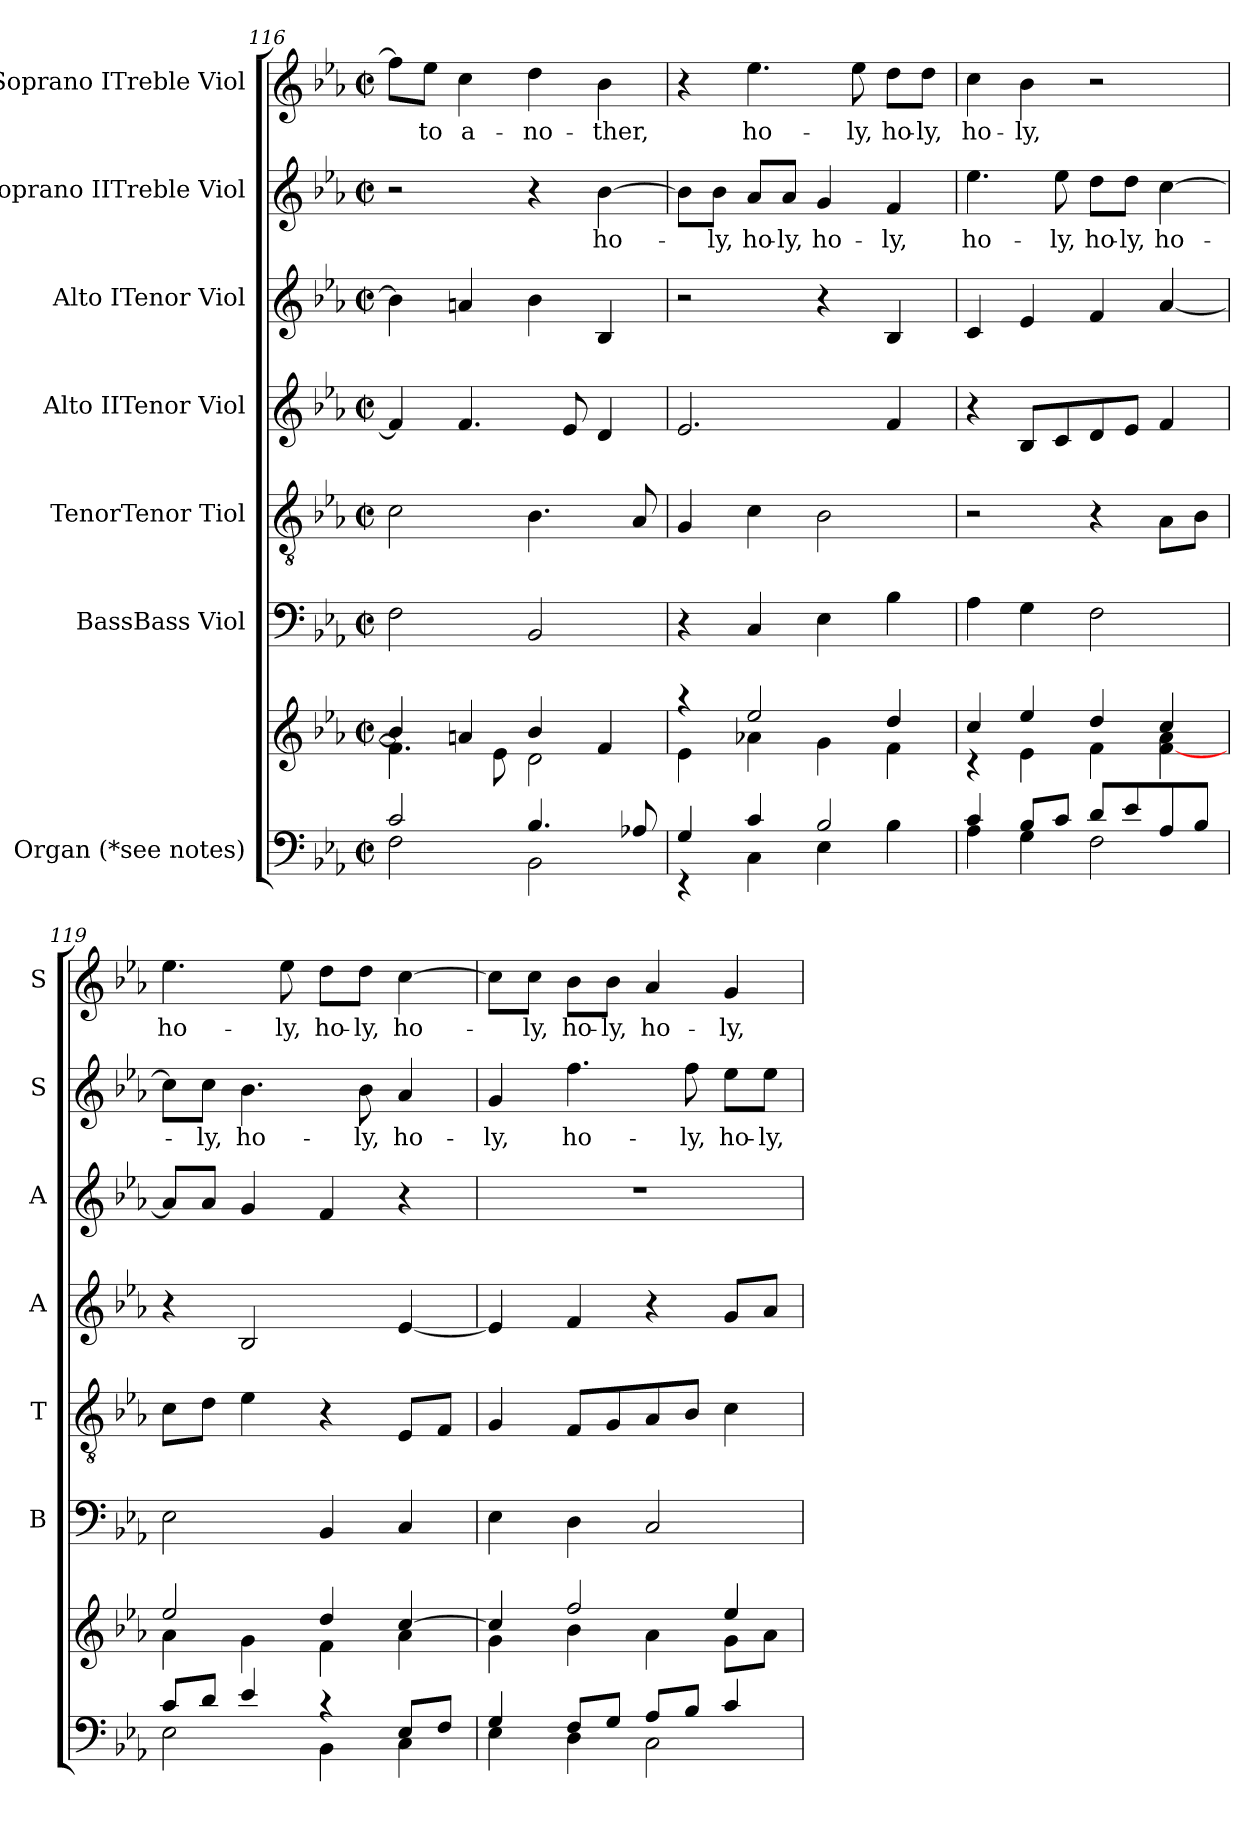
**kern	**kern	**kern	**kern	**kern	**kern	**kern	**text	**kern	**text
*part7	*part7	*part6	*part5	*part4	*part3	*part2	*part2	*part1	*part1
*staff8	*staff7	*staff6	*staff5	*staff4	*staff3	*staff2	*staff2	*staff1	*staff1
*I"Organ (*see notes)	*	*I"BassBass Viol	*I"TenorTenor Tiol	*I"Alto IITenor Viol	*I"Alto ITenor Viol	*I"Soprano IITreble Viol	*	*I"Soprano ITreble Viol	*
*	*	*I'B	*I'T	*I'A	*I'A	*I'S	*	*I'S	*
*clefF4	*clefG2	*clefF4	*clefGv2	*clefG2	*clefG2	*clefG2	*	*clefG2	*
*	*	*	*ITrd7c12	*	*	*	*	*	*
*k[b-e-a-]	*k[b-e-a-]	*k[b-e-a-]	*k[b-e-a-]	*k[b-e-a-]	*k[b-e-a-]	*k[b-e-a-]	*	*k[b-e-a-]	*
*E-:	*E-:	*E-:	*E-:	*E-:	*E-:	*E-:	*	*E-:	*
*M2/2	*M2/2	*M2/2	*M2/2	*M2/2	*M2/2	*M2/2	*	*M2/2	*
*met(c|)	*met(c|)	*met(c|)	*met(c|)	*met(c|)	*met(c|)	*met(c|)	*	*met(c|)	*
=116	=116	=116	=116	=116	=116	=116	=116	=116	=116
*^	*^	*	*	*	*	*	*	*	*
2c/	2F\	4b-/]	4.f\]	2F\	2C\	4f/]	4b-\]	2r	.	8ff\L]	.
!	!	!	!	!	!	!	!	!	!	!	!LO:LY:b
.	.	.	.	.	.	.	.	.	.	8ee-\J	to
!	!	!	!	!	!	!	!	!	!	!	!LO:LY:b
.	.	4an/	.	.	.	4.f/	4an/	.	.	4cc\	a-
.	.	.	8e-\	.	.	.	.	.	.	.	.
!	!	!	!	!	!	!	!	!	!	!	!LO:LY:b
4.B-/	2BB-\	4b-/	2d\	2BB-/	4.BB-\	.	4b-\	4r	.	4dd\	-no-
.	.	.	.	.	.	8e-/	.	.	.	.	.
!	!	!	!	!	!	!	!	!	!LO:LY:b	!	!LO:LY:b
.	.	4f/	.	.	.	4d/	4B-/	[>4b-\	ho-	4b-\	-ther,
8A-X/	.	.	.	.	8AA-/	.	.	.	.	.	.
!!LO:PB:g=z
=117	=117	=117	=117	=117	=117	=117	=117	=117	=117	=117	=117
4G/	4rEE	4raa	4e-\	4r	4GG/	2.e-/	2r	8b-\L]	.	4r	.
!	!	!	!	!	!	!	!	!	!LO:LY:b	!	!
.	.	.	.	.	.	.	.	8b-\J	-ly,	.	.
!	!	!	!	!	!	!	!	!	!LO:LY:b	!	!LO:LY:b
4c/	4C\	2ee-/	4a-X\	4C/	4C\	.	.	8a-/L	ho-	4.ee-\	ho-
!	!	!	!	!	!	!	!	!	!LO:LY:b	!	!
.	.	.	.	.	.	.	.	8a-/J	-ly,	.	.
!	!	!	!	!	!	!	!	!	!LO:LY:b	!	!
2B-/	4E-\	.	4g\	4E-\	2BB-\	.	4r	4g/	ho-	.	.
!	!	!	!	!	!	!	!	!	!	!	!LO:LY:b
.	.	.	.	.	.	.	.	.	.	8ee-\	-ly,
!	!	!	!	!	!	!	!	!	!LO:LY:b	!	!LO:LY:b
.	4B-\	4dd/	4f\	4B-\	.	4f/	4B-/	4f/	-ly,	8dd\L	ho-
!	!	!	!	!	!	!	!	!	!	!	!LO:LY:b
.	.	.	.	.	.	.	.	.	.	8dd\J	-ly,
=118	=118	=118	=118	=118	=118	=118	=118	=118	=118	=118	=118
!	!	!	!	!	!	!	!	!	!LO:LY:b	!	!LO:LY:b
4c/	4A-\	4cc/	4rc	4A-\	2r	4r	4c/	4.ee-\	ho-	4cc\	ho-
!	!	!	!	!	!	!	!	!	!	!	!LO:LY:b
8B-/L	4G\	4ee-/	4e-\	4G\	.	8B-/L	4e-/	.	.	4b-\	-ly,
!	!	!	!	!	!	!	!	!	!LO:LY:b	!	!
8c/J	.	.	.	.	.	8c/	.	8ee-\	-ly,	.	.
!	!	!	!	!	!	!	!	!	!LO:LY:b	!	!
8d/L	2F\	4dd/	4f\	2F\	4r	8d/	4f/	8dd\L	ho-	2r	.
!	!	!	!	!	!	!	!	!	!LO:LY:b	!	!
8e-/	.	.	.	.	.	8e-/J	.	8dd\J	-ly,	.	.
!	!	!	!	!	!	!	!	!	!LO:LY:b	!	!
8A-/	.	4cc/	[<4f\ 4a-\	.	8AA-\L	4f/	[<4a-/	[>4cc\	ho-	.	.
8B-/J	.	.	.	.	8BB-\J	.	.	.	.	.	.
=119	=119	=119	=119	=119	=119	=119	=119	=119	=119	=119	=119
!	!	!	!	!	!	!	!	!	!	!	!LO:LY:b
8c/L	2E-\	2ee-/	4a-\	2E-\	8C\L	4r	8a-/L]	8cc\L]	.	4.ee-\	ho-
!	!	!	!	!	!	!	!	!	!LO:LY:b	!	!
8d/J	.	.	.	.	8D\J	.	8a-/J	8cc\J	-ly,	.	.
!	!	!	!	!	!	!	!	!	!LO:LY:b	!	!
4e-/	.	.	4g\	.	4E-\	2B-/	4g/	4.b-\	ho-	.	.
!	!	!	!	!	!	!	!	!	!	!	!LO:LY:b
.	.	.	.	.	.	.	.	.	.	8ee-\	-ly,
!	!	!	!	!	!	!	!	!	!	!	!LO:LY:b
4rc	4BB-\	4dd/	4f\	4BB-/	4r	.	4f/	.	.	8dd\L	ho-
!	!	!	!	!	!	!	!	!	!LO:LY:b	!	!LO:LY:b
.	.	.	.	.	.	.	.	8b-\	-ly,	8dd\J	-ly,
!	!	!	!	!	!	!	!	!	!LO:LY:b	!	!LO:LY:b
8E-/L	4C\	[>4cc/	4a-\	4C/	8EE-/L	[<4e-/	4r	4a-/	ho-	[>4cc\	ho-
8F/J	.	.	.	.	8FF/J	.	.	.	.	.	.
=120	=120	=120	=120	=120	=120	=120	=120	=120	=120	=120	=120
!	!	!	!	!	!	!	!	!	!LO:LY:b	!	!
4G/	4E-\	4cc/]	4g\	4E-\	4GG/	4e-/]	1r	4g/	-ly,	8cc\L]	.
!	!	!	!	!	!	!	!	!	!	!	!LO:LY:b
.	.	.	.	.	.	.	.	.	.	8cc\J	-ly,
!	!	!	!	!	!	!	!	!	!LO:LY:b	!	!LO:LY:b
8F/L	4D\	2ff/	4b-\	4D\	8FF/L	4f/	.	4.ff\	ho-	8b-\L	ho-
!	!	!	!	!	!	!	!	!	!	!	!LO:LY:b
8G/J	.	.	.	.	8GG/	.	.	.	.	8b-\J	-ly,
!	!	!	!	!	!	!	!	!	!	!	!LO:LY:b
8A-/L	2C\	.	4a-\	2C/	8AA-/	4r	.	.	.	4a-/	ho-
!	!	!	!	!	!	!	!	!	!LO:LY:b	!	!
8B-/J	.	.	.	.	8BB-/J	.	.	8ff\	-ly,	.	.
!	!	!	!	!	!	!	!	!	!LO:LY:b	!	!LO:LY:b
4c/	.	4ee-/	8g\L	.	4C\	8g/L	.	8ee-\L	ho-	4g/	-ly,
!	!	!	!	!	!	!	!	!	!LO:LY:b	!	!
.	.	.	8a-\J	.	.	8a-/J	.	8ee-\J	-ly,	.	.
*v	*v	*	*	*	*	*	*	*	*	*	*
*	*v	*v	*	*	*	*	*	*	*	*
=	=	=	=	=	=	=	=	=	=
*-	*-	*-	*-	*-	*-	*-	*-	*-	*-
